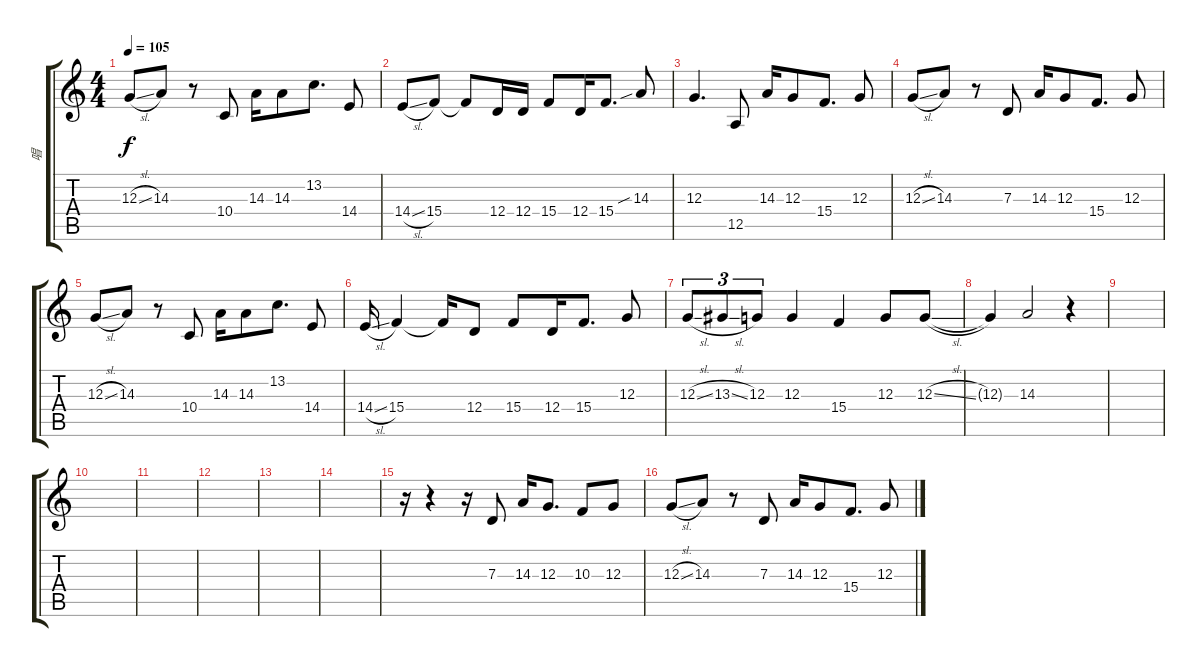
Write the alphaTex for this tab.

\track ("唱" "唱") {instrument lead6voice}
\staff {score tabs}
\tuning (E4 B3 G3 D3 A2 E2) {hide}
\ts (4 4)
\tempo 105
\clef g2
\ks c
12.3{sl}.8{dy f} 14.3.8 r.8 10.4.8 14.3.16 14.3.8 13.2.8{d} 14.4.8 |
14.4{sl}.8 15.4.8 15.4{t}.8 12.4.16 12.4.16 15.4.8 12.4.16 15.4.8{d} 14.3{sib}.8 |
12.3.4{d} 12.5.8 14.3.16 12.3.8 15.4.8{d} 12.3.8 |
12.3{sl}.8 14.3.8 r.8 7.3.8 14.3.16 12.3.8 15.4.8{d} 12.3.8 |
12.3{sl}.8 14.3.8 r.8 10.4.8 14.3.16 14.3.8 13.2.8{d} 14.4.8 |
14.4{sl}.16 15.4.4 15.4{t}.16 12.4.8 15.4.8 12.4.16 15.4.8{d} 12.3.8 |
12.3{sl}.8{tu (3 2)} 13.3{sl}.8{tu (3 2)} 12.3.8{tu (3 2)} 12.3.4 15.4.4 12.3.8 12.3{sl}.8 |
12.3{t}.4 14.3.2 r.4 |
|
|
|
|
|
|
r.16 r.4 r.16 7.3.8 14.3.16 12.3.8{d} 10.3.8 12.3.8 |
12.3{sl}.8 14.3.8 r.8 7.3.8 14.3.16 12.3.8 15.4.8{d} 12.3.8
